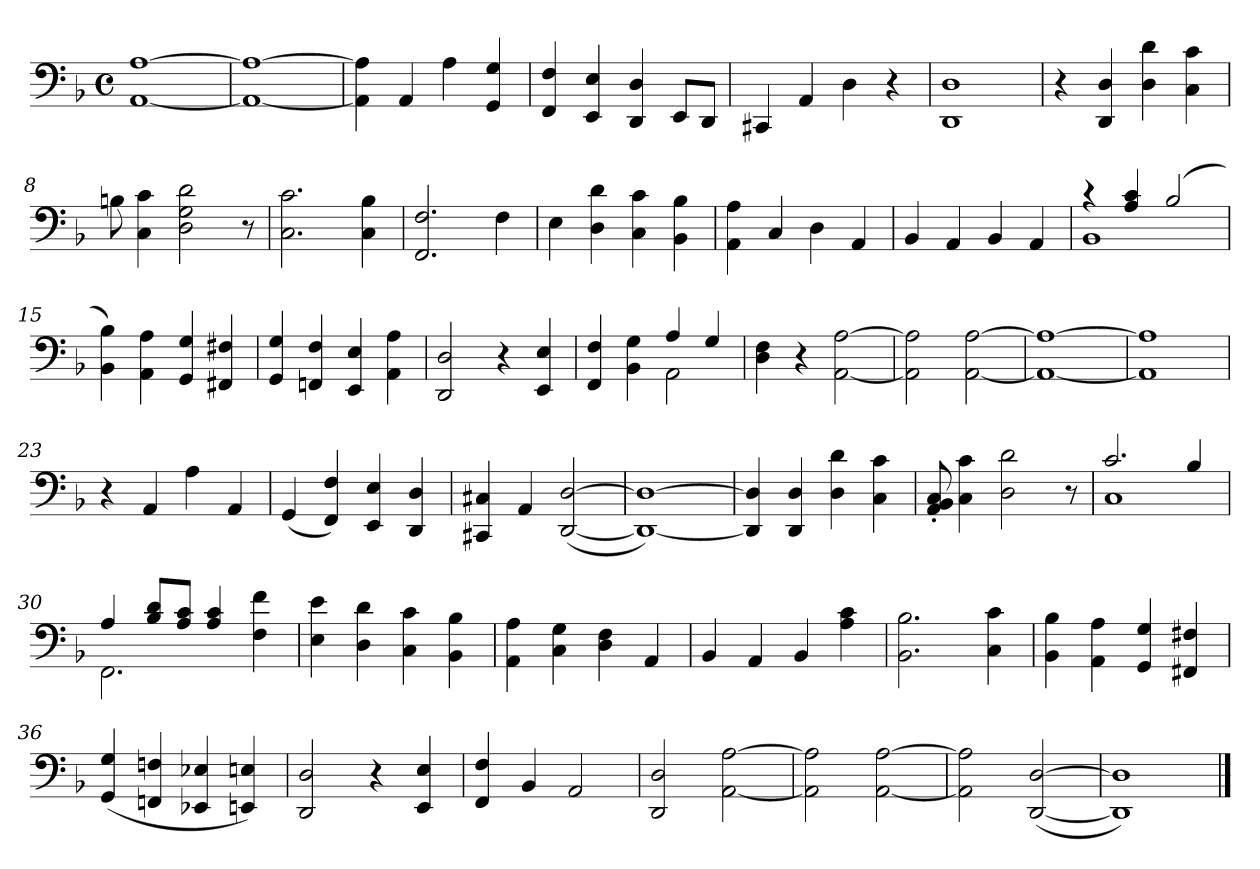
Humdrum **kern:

**kern
*part1
*staff1
*clefF4
*k[b-]
*M4/4
*met(c)
=1
[1AA/ [1A/
=2
1AA_\ 1A_\
=3
4AA]\ 4A]\
4AA/
4A\
4GG/ 4G/
=4
4FF/ 4F/
4EE/ 4E/
4DD/ 4D/
8EE/L
8DD/J
=5
4CC#X/
4AA/
4D\
4r
=6
1DD/ 1D/
=7
4r
4DD/ 4D/
4D\ 4d\
4C\ 4c\
=8
8Bn\
4C\ 4c\
2D\ 2G\ 2d\
8r
=9
2.C\ 2.c\
4C\ 4B-\
=10
2.FF/ 2.F/
4F\
=11
4E\
4D\ 4d\
4C\ 4c\
4BB-\ 4B-\
=12
4AA\ 4A\
4C/
4D\
4AA/
=13
4BB-/
4AA/
4BB-/
4AA/
=14
*^
4r	1BB-/
4A/ 4c/	.
(2B-/	.
*v	*v
=15
4BB-\ 4B-\)
4AA\ 4A\
4GG/ 4G/
4FF#X/ 4F#X/
=16
4GG/ 4G/
4FFn/ 4F/
4EE/ 4E/
4AA\ 4A\
=17
2DD/ 2D/
4r
4EE/ 4E/
=18
*^
4FF/ 4F/	2ryy
4BB-\ 4G\	.
4A/	2AA\
4G/	.
*v	*v
=19
4D\ 4F\
4r
[2AA\ [2A\
=20
2AA]\ 2A]\
[2AA\ [2A\
=21
1AA_/ 1A_/
=22
1AA]/ 1A]/
=23
4r
4AA/
4A\
4AA/
=24
(4GG/
4FF/ 4F/)
4EE/ 4E/
4DD/ 4D/
=25
4CC#X/ 4C#X/
4AA/
([2DD/ [2D/
=26
1DD_/ 1D_/)
=27
4DD]/ 4D]/
4DD/ 4D/
4D\ 4d\
4C\ 4c\
=28
8AA'/ 8BB-'/ 8C'/
4C\ 4c\
2D\ 2d\
8r
=29
*^
2.c/	1C/
4B-/	.
=30	=30
2.FF\	4A/
.	8B-/ 8d/L
.	8A/ 8c/J
.	4A/ 4c/
4F\ 4f\	4ryy
*v	*v
=31
4E\ 4e\
4D\ 4d\
4C\ 4c\
4BB-\ 4B-\
=32
4AA\ 4A\
4C\ 4G\
4D\ 4F\
4AA/
=33
4BB-/
4AA/
4BB-/
4A\ 4c\
=34
2.BB-\ 2.B-\
4C\ 4c\
=35
4BB-\ 4B-\
4AA\ 4A\
4GG/ 4G/
4FF#X/ 4F#X/
=36
(4GG/ 4G/
4FFn/ 4Fn/
4EE-X/ 4E-X/
4EEn/ 4En/)
=37
2DD/ 2D/
4r
4EE/ 4E/
=38
4FF/ 4F/
4BB-/
2AA/
=39
2DD/ 2D/
[2AA\ [2A\
=40
2AA]\ 2A]\
[2AA\ [2A\
=41
2AA]\ 2A]\
([2DD/ [2D/
=42
1DD]/ 1D]/)
==
*-
